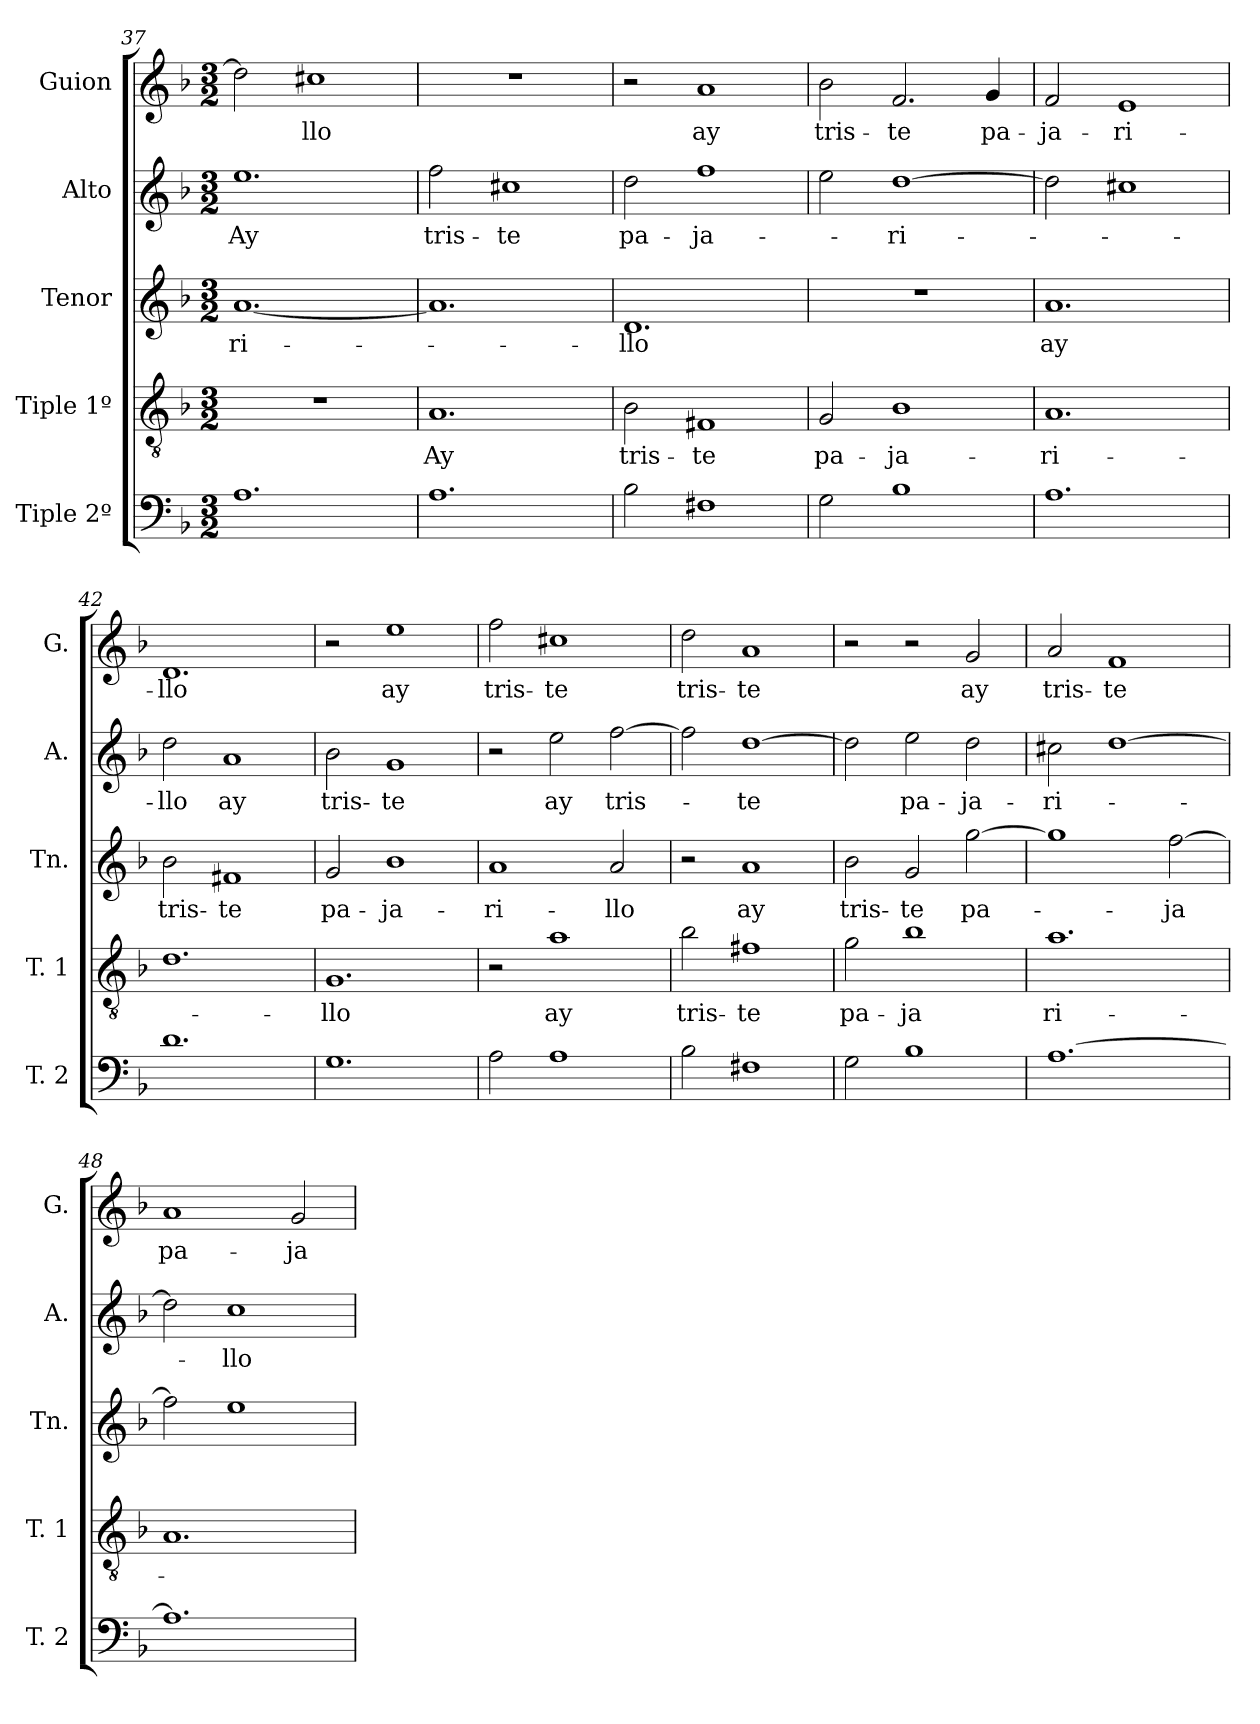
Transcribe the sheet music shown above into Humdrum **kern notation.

**kern	**kern	**text	**kern	**text	**kern	**text	**kern	**text
*part5	*part4	*part4	*part3	*part3	*part2	*part2	*part1	*part1
*staff5	*staff4	*staff4	*staff3	*staff3	*staff2	*staff2	*staff1	*staff1
*I"Tiple 2º	*I"Tiple 1º	*	*I"Tenor	*	*I"Alto	*	*I"Guion	*
*I'T. 2	*I'T. 1	*	*I'Tn.	*	*I'A.	*	*I'G.	*
*clefF4	*clefGv2	*	*clefG2	*	*clefG2	*	*clefG2	*
*k[b-]	*k[b-]	*	*k[b-]	*	*k[b-]	*	*k[b-]	*
*M3/2	*M3/2	*	*M3/2	*	*M3/2	*	*M3/2	*
=37	=37	=37	=37	=37	=37	=37	=37	=37
1.A	1.r	.	[1.a	-ri-	1.ee	Ay	2dd]	.
.	.	.	.	.	.	.	1cc#X	-llo
=38	=38	=38	=38	=38	=38	=38	=38	=38
1.A	1.A	Ay	1.a]	.	2ff	tris-	1.r	.
.	.	.	.	.	1cc#X	-te	.	.
=39	=39	=39	=39	=39	=39	=39	=39	=39
2B-	2B-	tris-	1.d	-llo	2dd	pa-	2r	.
1F#X	1F#X	-te	.	.	1ff	-ja-	1a	ay
=40	=40	=40	=40	=40	=40	=40	=40	=40
2G	2G	pa-	1.r	.	2ee	.	2b-	tris-
1B-	1B-	-ja-	.	.	[1dd	-ri-	2.f	-te
.	.	.	.	.	.	.	4g	pa-
=41	=41	=41	=41	=41	=41	=41	=41	=41
1.A	1.A	-ri-	1.a	ay	2dd]	.	2f	-ja-
.	.	.	.	.	1cc#X	.	1e	-ri-
=42	=42	=42	=42	=42	=42	=42	=42	=42
1.d	1.d	.	2b-	tris-	2dd	-llo	1.d	-llo
.	.	.	1f#X	-te	1a	ay	.	.
=43	=43	=43	=43	=43	=43	=43	=43	=43
1.G	1.G	-llo	2g	pa-	2b-	tris-	2r	.
.	.	.	1b-	-ja-	1g	-te	1ee	ay
=44	=44	=44	=44	=44	=44	=44	=44	=44
2A	2r	.	1a	-ri-	2r	.	2ff	tris-
1A	1a	-ay	.	.	2ee	ay	1cc#X	-te
.	.	.	2a	-llo	[2ff	tris-	.	.
=45	=45	=45	=45	=45	=45	=45	=45	=45
2B-	2b-	tris-	2r	.	2ff]	.	2dd	tris-
1F#X	1f#X	-te	1a	ay	[1dd	-te	1a	-te
=46	=46	=46	=46	=46	=46	=46	=46	=46
2G	2g	pa-	2b-	tris-	2dd]	.	2r	.
1B-	1b-	-ja	2g	-te	2ee	pa-	2r	.
.	.	.	[2gg	pa-	2dd	-ja-	2g	ay
=47	=47	=47	=47	=47	=47	=47	=47	=47
[1.A	1.a	ri-	1gg]	.	2cc#X	-ri-	2a	tris-
.	.	.	.	.	[1dd	.	1f	-te
.	.	.	[2ff	-ja	.	.	.	.
=48	=48	=48	=48	=48	=48	=48	=48	=48
1.A]	1.A	.	2ff]	.	2dd]	.	1a	pa-
.	.	.	1ee	.	1cc	-llo	.	.
.	.	.	.	.	.	.	2g	-ja-
=	=	=	=	=	=	=	=	=
*-	*-	*-	*-	*-	*-	*-	*-	*-
